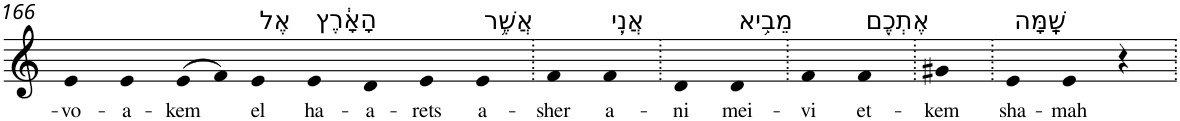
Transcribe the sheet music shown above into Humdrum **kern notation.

**kern	**text
*part1	*part1
*staff1	*staff1
*I"Piano	*
*I'Pno	*
!!LO:PB:g=z
*clefG2	*
*k[]	*
=166	=166
!	!LO:LY:b
4e	-vo-
!	!LO:LY:b
4e	-a-
!	!LO:LY:b
(>8e	-kem
8f)	.
!LO:TX:a:t=אֶל	!
!	!LO:LY:b
4e	el
!LO:TX:a:t=הָאָ֔רֶץ	!
!	!LO:LY:b
4e	ha-
!	!LO:LY:b
4d	-a-
!	!LO:LY:b
4e	-rets
!LO:TX:a:t=אֲשֶׁ֥ר	!
!	!LO:LY:b
4e	a-
=167.	=167.
!	!LO:LY:b
4f	-sher
!LO:TX:a:t=אֲנִ֛י	!
!	!LO:LY:b
4f	a-
=168.	=168.
!	!LO:LY:b
4d	-ni
!LO:TX:a:t=מֵבִ֥יא	!
!	!LO:LY:b
4d	mei-
=169.	=169.
!	!LO:LY:b
4f	-vi
!LO:TX:a:t=אֶתְכֶ֖ם	!
!	!LO:LY:b
4f	et-
=170.	=170.
!	!LO:LY:b
4g#X	-kem
=171.	=171.
!LO:TX:a:t=שָֽׁמָּה	!
!	!LO:LY:b
4e	sha-
!	!LO:LY:b
4e	-mah
4r	.
=.	=.
*-	*-
